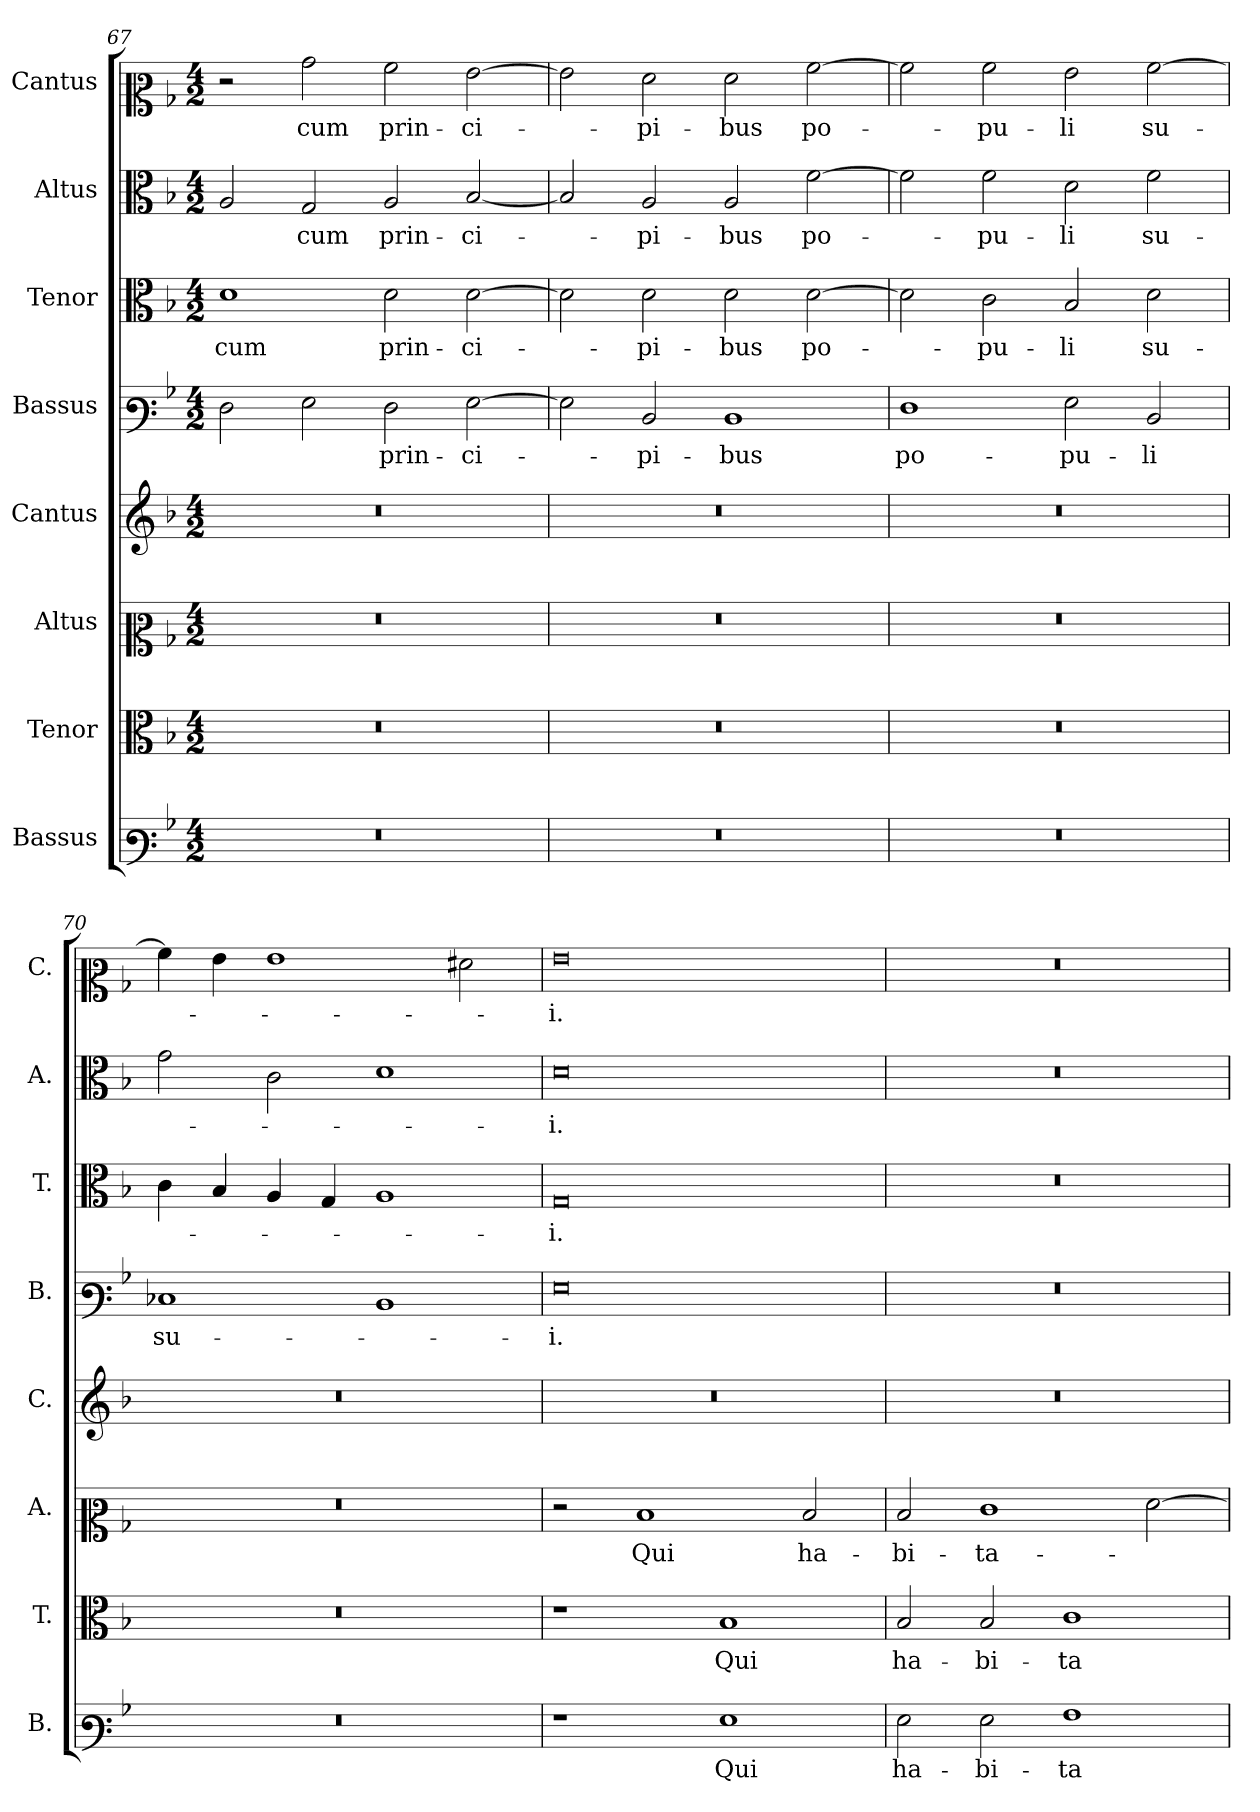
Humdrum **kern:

**kern	**text	**kern	**text	**kern	**text	**kern	**kern	**text	**kern	**text	**kern	**text	**kern	**text
*part8	*part8	*part7	*part7	*part6	*part6	*part5	*part4	*part4	*part3	*part3	*part2	*part2	*part1	*part1
*staff8	*staff8	*staff7	*staff7	*staff6	*staff6	*staff5	*staff4	*staff4	*staff3	*staff3	*staff2	*staff2	*staff1	*staff1
*I"Bassus	*	*I"Tenor	*	*I"Altus	*	*I"Cantus	*I"Bassus	*	*I"Tenor	*	*I"Altus	*	*I"Cantus	*
*I'B.	*	*I'T.	*	*I'A.	*	*I'C.	*I'B.	*	*I'T.	*	*I'A.	*	*I'C.	*
*clefF3	*	*clefC3	*	*clefC2	*	*clefG2	*clefF3	*	*clefC3	*	*clefC3	*	*clefC2	*
*k[b-]	*	*k[b-]	*	*k[b-]	*	*k[b-]	*k[b-]	*	*k[b-]	*	*k[b-]	*	*k[b-]	*
*M4/2	*	*M4/2	*	*M4/2	*	*M4/2	*M4/2	*	*M4/2	*	*M4/2	*	*M4/2	*
=67	=67	=67	=67	=67	=67	=67	=67	=67	=67	=67	=67	=67	=67	=67
!LO:N:vis=1	!	!LO:N:vis=1	!	!LO:N:vis=1	!	!LO:N:vis=1	!	!	!	!	!	!	!	!
0r	.	0r	.	0r	.	0r	2F\	.	1d	cum	2A/	.	2r	.
.	.	.	.	.	.	.	2G\	.	.	.	2G/	cum	2b-\	cum
.	.	.	.	.	.	.	2F\	prin-	2d\	prin-	2A/	prin-	2a\	prin-
.	.	.	.	.	.	.	[2G\	-ci-	[2d\	-ci-	[2B-/	-ci-	[2g\	-ci-
=68	=68	=68	=68	=68	=68	=68	=68	=68	=68	=68	=68	=68	=68	=68
!LO:N:vis=1	!	!LO:N:vis=1	!	!LO:N:vis=1	!	!LO:N:vis=1	!	!	!	!	!	!	!	!
0r	.	0r	.	0r	.	0r	2G\]	.	2d\]	.	2B-/]	.	2g\]	.
.	.	.	.	.	.	.	2D/	-pi-	2d\	-pi-	2A/	-pi-	2f\	-pi-
.	.	.	.	.	.	.	1D	-bus	2d\	-bus	2A/	-bus	2f\	-bus
.	.	.	.	.	.	.	.	.	[2d\	po-	[2f\	po-	[2a\	po-
=69	=69	=69	=69	=69	=69	=69	=69	=69	=69	=69	=69	=69	=69	=69
!LO:N:vis=1	!	!LO:N:vis=1	!	!LO:N:vis=1	!	!LO:N:vis=1	!	!	!	!	!	!	!	!
0r	.	0r	.	0r	.	0r	1F	po-	2d\]	.	2f\]	.	2a\]	.
.	.	.	.	.	.	.	.	.	2c\	-pu-	2f\	-pu-	2a\	-pu-
.	.	.	.	.	.	.	2G\	-pu-	2B-/	-li	2d\	-li	2g\	-li
.	.	.	.	.	.	.	2D/	-li	2d\	su-	2f\	su-	[2a\	su-
=70	=70	=70	=70	=70	=70	=70	=70	=70	=70	=70	=70	=70	=70	=70
!LO:N:vis=1	!	!LO:N:vis=1	!	!LO:N:vis=1	!	!LO:N:vis=1	!	!	!	!	!	!	!	!
0r	.	0r	.	0r	.	0r	1E-X	su-	4c\	.	2g\	.	4a\]	.
.	.	.	.	.	.	.	.	.	4B-/	.	.	.	4g\	.
.	.	.	.	.	.	.	.	.	4A/	.	2c\	.	1g	.
.	.	.	.	.	.	.	.	.	4G/	.	.	.	.	.
.	.	.	.	.	.	.	1D	.	1A	.	1d	.	.	.
.	.	.	.	.	.	.	.	.	.	.	.	.	2f#X\	.
=71	=71	=71	=71	=71	=71	=71	=71	=71	=71	=71	=71	=71	=71	=71
!	!	!	!	!	!	!LO:N:vis=1	!	!	!	!	!	!	!	!
1r	.	1r	.	2r	.	0r	0G	-i.	0G	-i.	0d	-i.	0g	i.
.	.	.	.	1d	Qui	.	.	.	.	.	.	.	.	.
1G	Qui	1B-	Qui	.	.	.	.	.	.	.	.	.	.	.
.	.	.	.	2d/	ha-	.	.	.	.	.	.	.	.	.
=72	=72	=72	=72	=72	=72	=72	=72	=72	=72	=72	=72	=72	=72	=72
!	!	!	!	!	!	!LO:N:vis=1	!LO:N:vis=1	!	!LO:N:vis=1	!	!LO:N:vis=1	!	!LO:N:vis=1	!
2G\	ha-	2B-/	ha-	2d/	-bi-	0r	0r	.	0r	.	0r	.	0r	.
2G\	-bi-	2B-/	-bi-	1e	-ta-	.	.	.	.	.	.	.	.	.
1A	-ta-	1c	-ta-	.	.	.	.	.	.	.	.	.	.	.
.	.	.	.	[2f\	.	.	.	.	.	.	.	.	.	.
=	=	=	=	=	=	=	=	=	=	=	=	=	=	=
*-	*-	*-	*-	*-	*-	*-	*-	*-	*-	*-	*-	*-	*-	*-
